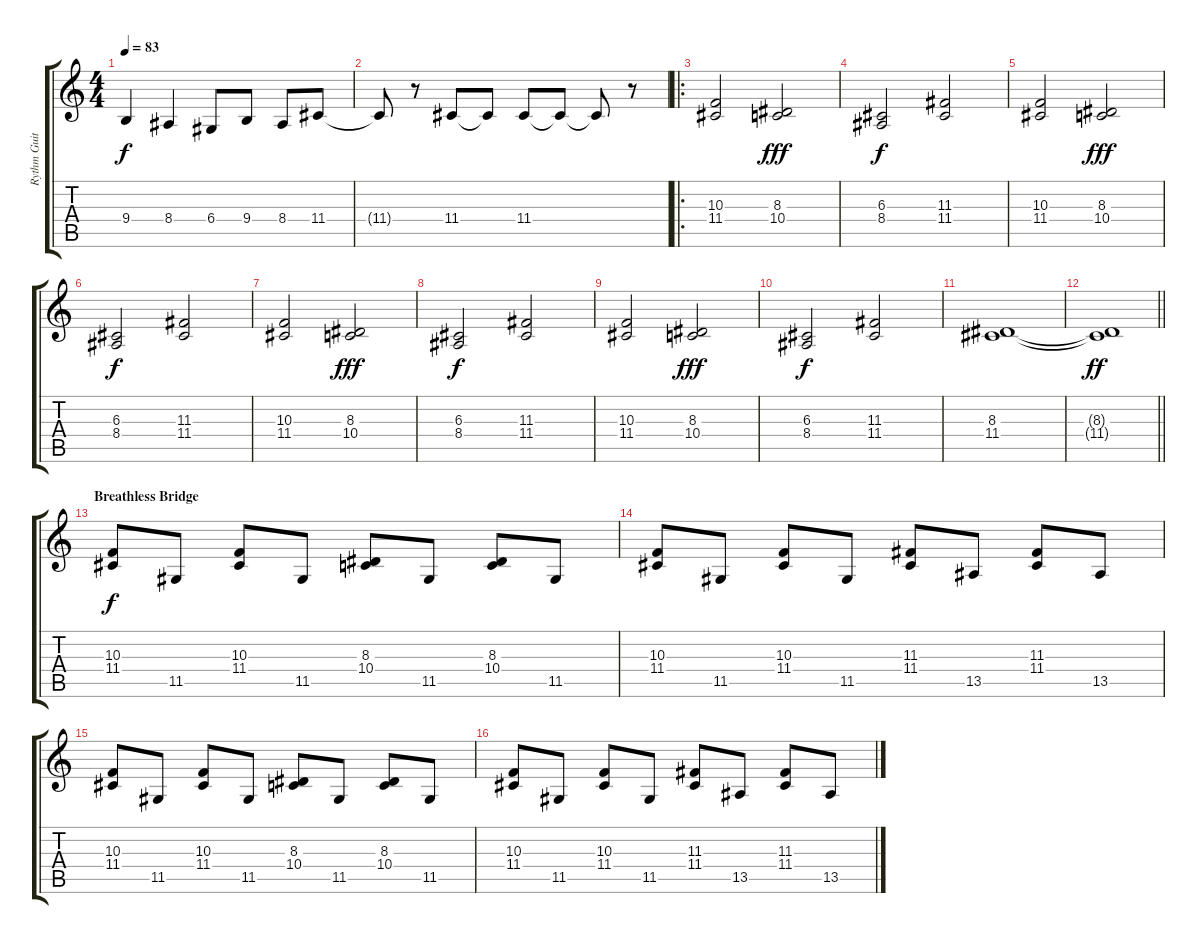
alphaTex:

\track ("Rythm Guitar" "Rythm Guit") {instrument electricgrandpiano}
\staff {score tabs}
\tuning (E4 B3 G3 D3 A2 E2) {hide}
\ts (4 4)
\tempo 83
\clef g2
\ks c
9.4.4{dy f} 8.4.4 6.4.8 9.4.8 8.4.8 11.4.8 |
11.4{t}.8 r.8 11.4.8 11.4{t}.8 11.4.8 11.4{t}.8 11.4{t}.8 r.8 |
\ro
(10.3 11.4).2 (8.3 10.4).2{dy fff} |
(6.3 8.4).2{dy f} (11.3 11.4).2 |
(10.3 11.4).2 (8.3 10.4).2{dy fff} |
(6.3 8.4).2{dy f} (11.3 11.4).2 |
(10.3 11.4).2 (8.3 10.4).2{dy fff} |
(6.3 8.4).2{dy f} (11.3 11.4).2 |
(10.3 11.4).2 (8.3 10.4).2{dy fff} |
(6.3 8.4).2{dy f} (11.3 11.4).2 |
(8.3 11.4).1 |
\barLineRight lightlight
(8.3{t} 11.4{t}).1{dy ff} |
\section ("" "Breathless Bridge")
(10.3 11.4).8{dy f} 11.5.8 (10.3 11.4).8 11.5.8 (8.3 10.4).8 11.5.8 (8.3 10.4).8 11.5.8 |
(10.3 11.4).8 11.5.8 (10.3 11.4).8 11.5.8 (11.3 11.4).8 13.5.8 (11.3 11.4).8 13.5.8 |
(10.3 11.4).8 11.5.8 (10.3 11.4).8 11.5.8 (8.3 10.4).8 11.5.8 (8.3 10.4).8 11.5.8 |
(10.3 11.4).8 11.5.8 (10.3 11.4).8 11.5.8 (11.3 11.4).8 13.5.8 (11.3 11.4).8 13.5.8
